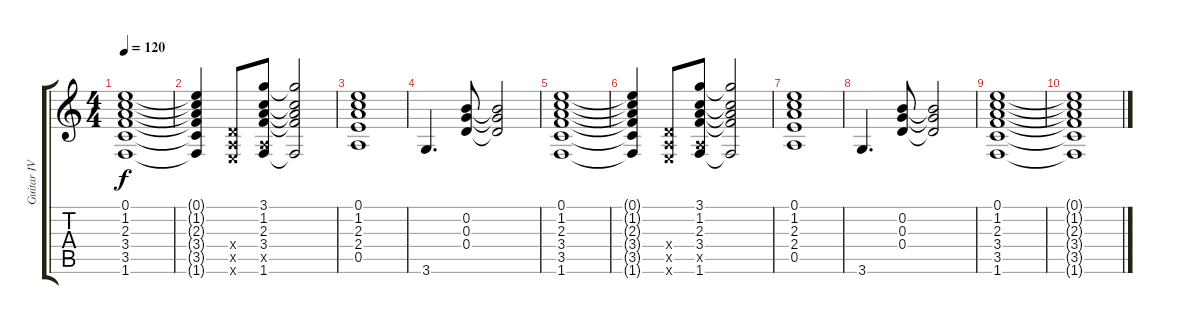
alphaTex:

\track ("Guitar IV (Sakito)" "Guitar IV ") {instrument overdrivenguitar}
\staff {score tabs}
\tuning (E4 B3 G3 D3 A2 E2) {hide}
\ts (4 4)
\tempo 120
\clef g2
\ks c
(0.1 1.2 2.3 3.4 3.5 1.6).1{dy f} |
(0.1{t} 1.2{t} 2.3{t} 3.4{t} 3.5{t} 1.6{t}).4 (0.4{x} 0.5{x} 0.6{x}).8 (3.1 1.2 2.3 3.4 0.5{x} 1.6).8 (3.1{t} 1.2{t} 2.3{t} 3.4{t} 1.6{t}).2 |
(0.1 1.2 2.3 2.4 0.5).1 |
3.6.4{d} (0.2 0.3 0.4).8 (0.2{t} 0.3{t} 0.4{t}).2 |
(0.1 1.2 2.3 3.4 3.5 1.6).1 |
(0.1{t} 1.2{t} 2.3{t} 3.4{t} 3.5{t} 1.6{t}).4 (0.4{x} 0.5{x} 0.6{x}).8 (3.1 1.2 2.3 3.4 0.5{x} 1.6).8 (3.1{t} 1.2{t} 2.3{t} 3.4{t} 1.6{t}).2 |
(0.1 1.2 2.3 2.4 0.5).1 |
3.6.4{d} (0.2 0.3 0.4).8 (0.2{t} 0.3{t} 0.4{t}).2 |
(0.1 1.2 2.3 3.4 3.5 1.6).1 |
(0.1{t} 1.2{t} 2.3{t} 3.4{t} 3.5{t} 1.6{t}).1
